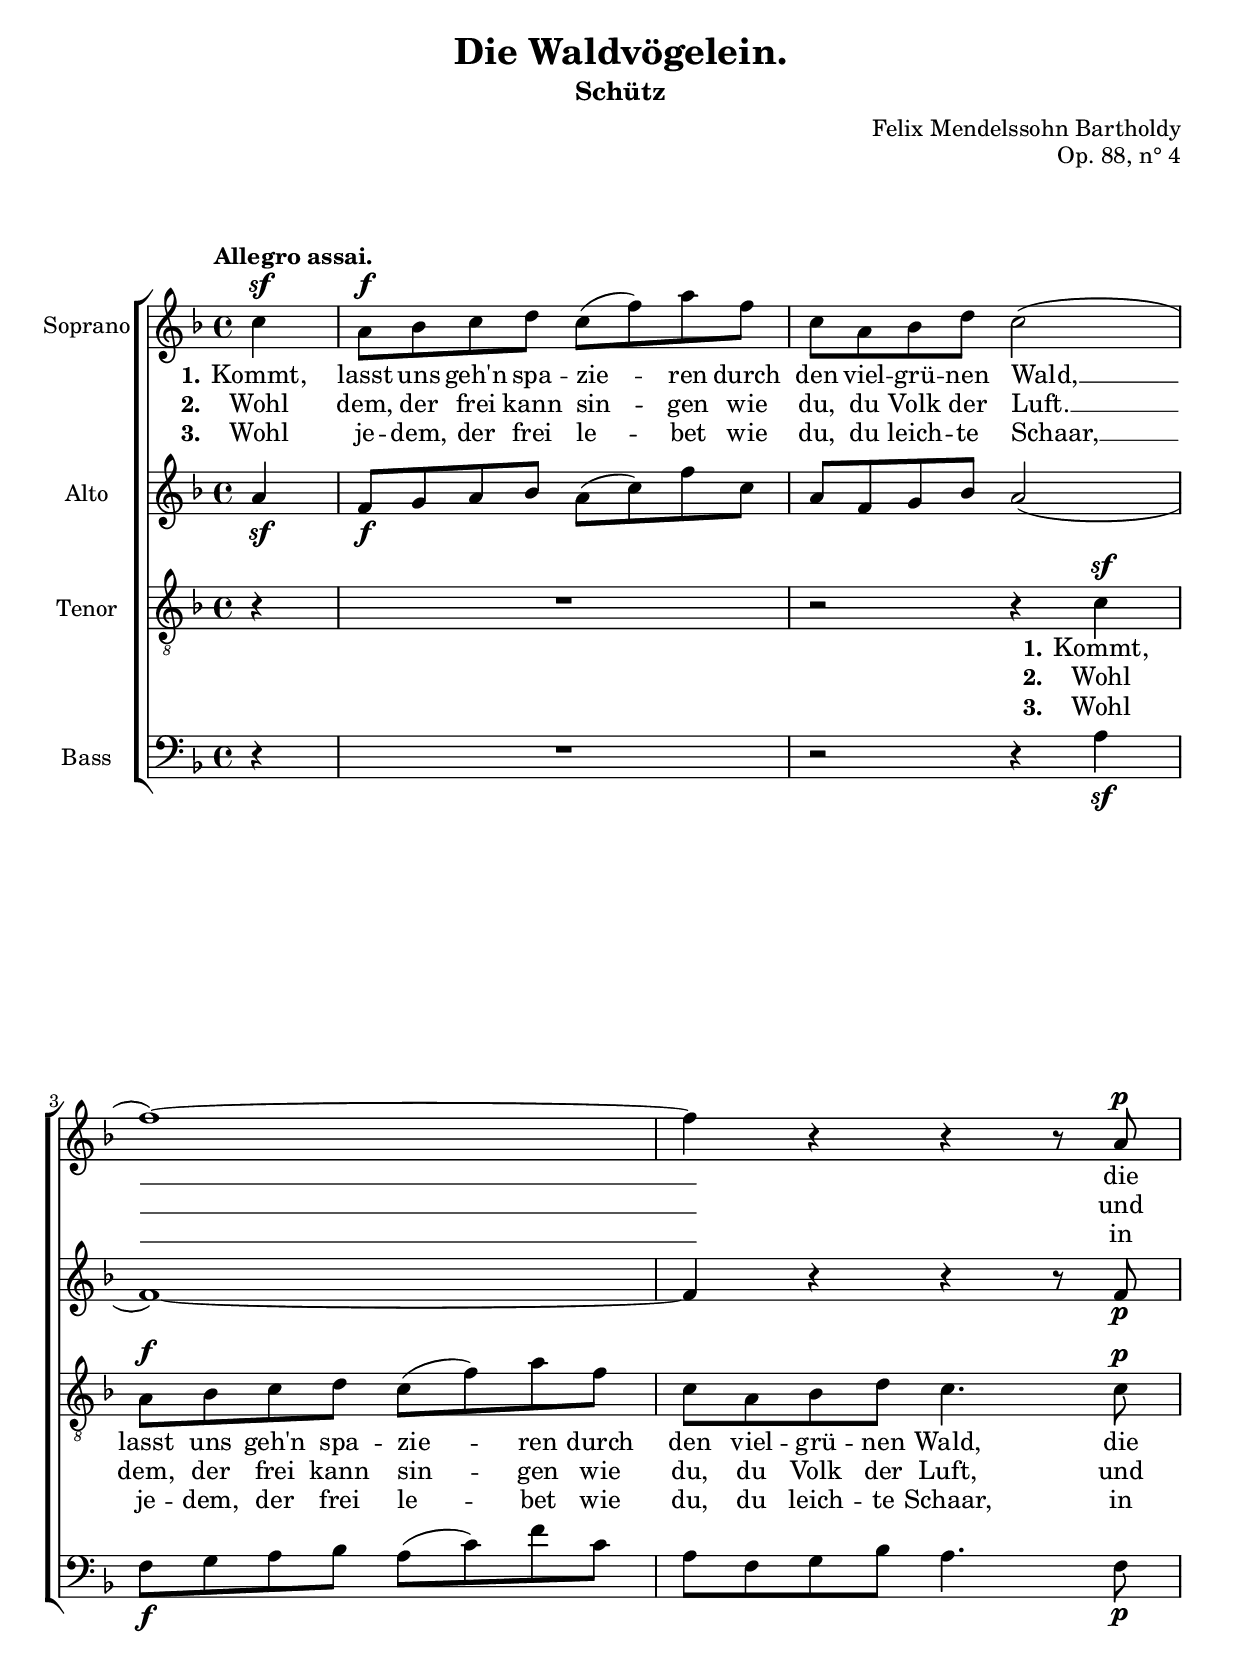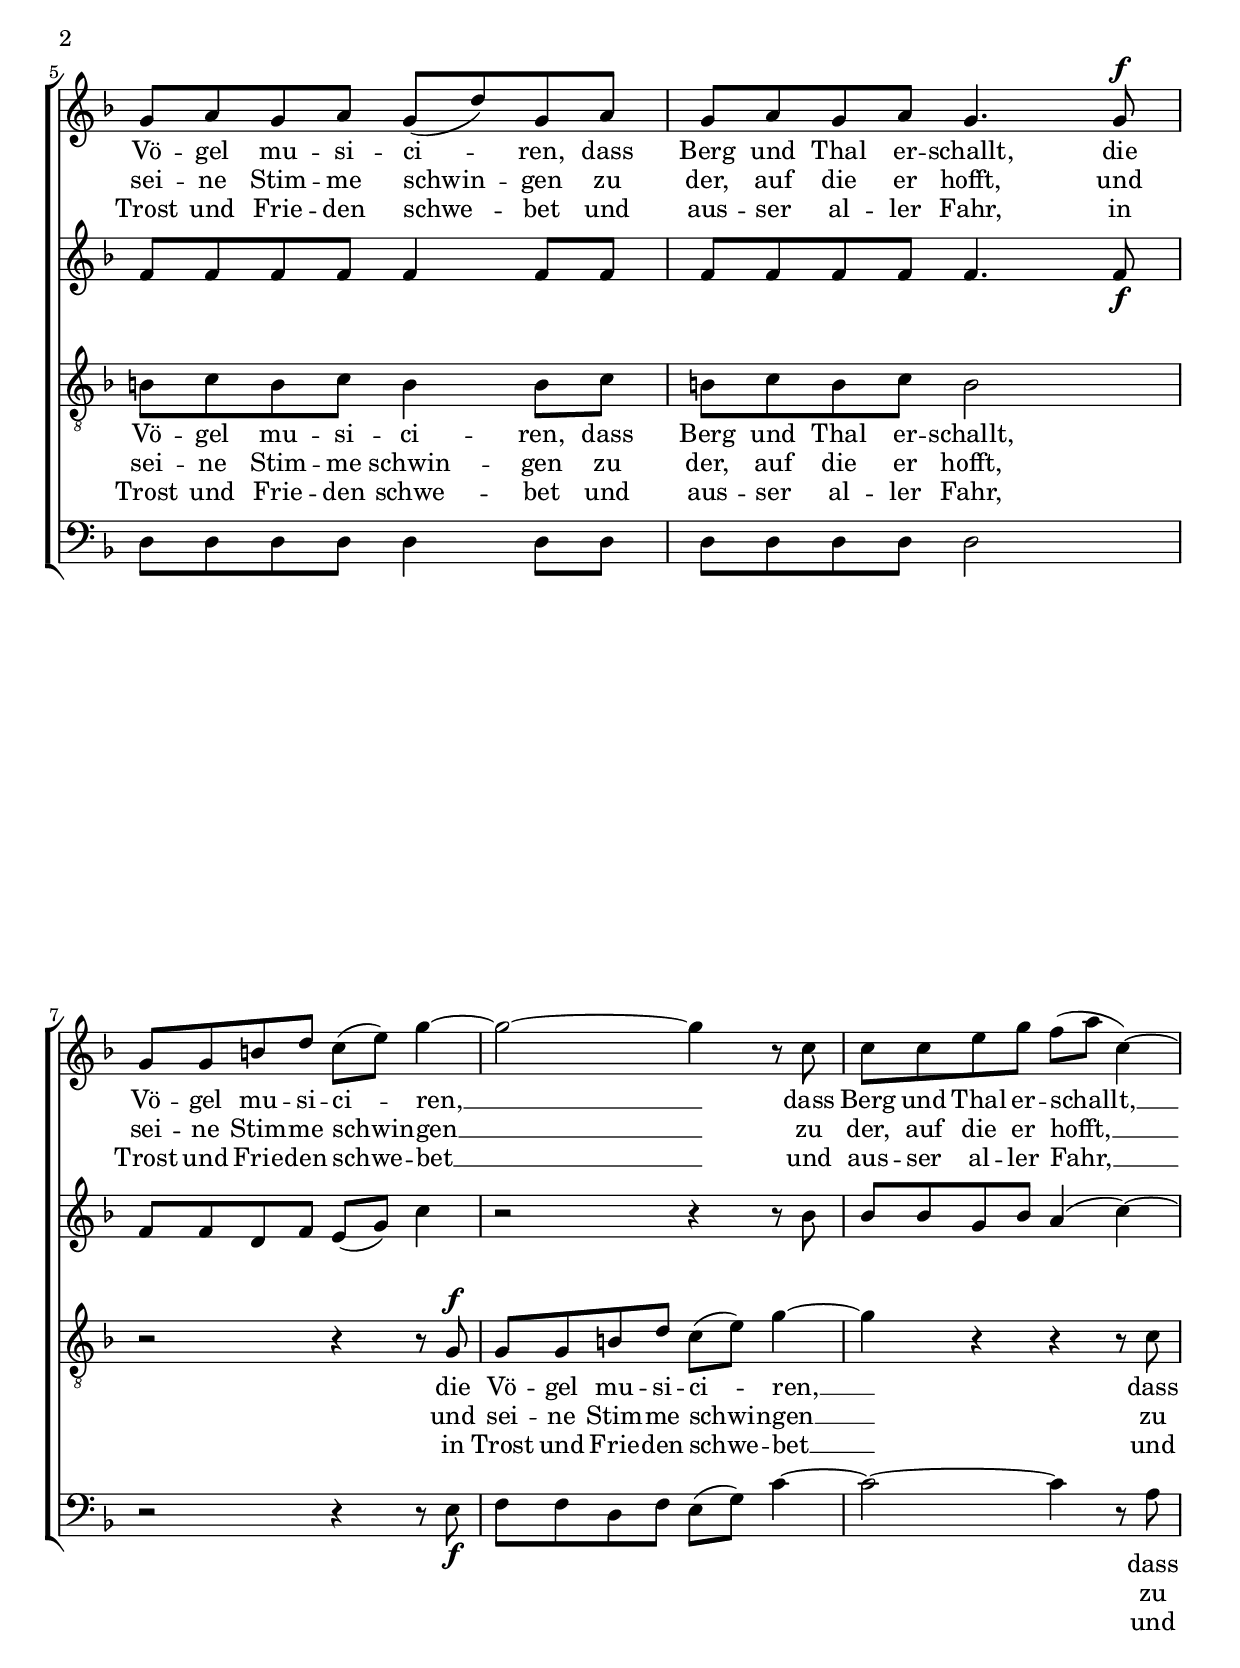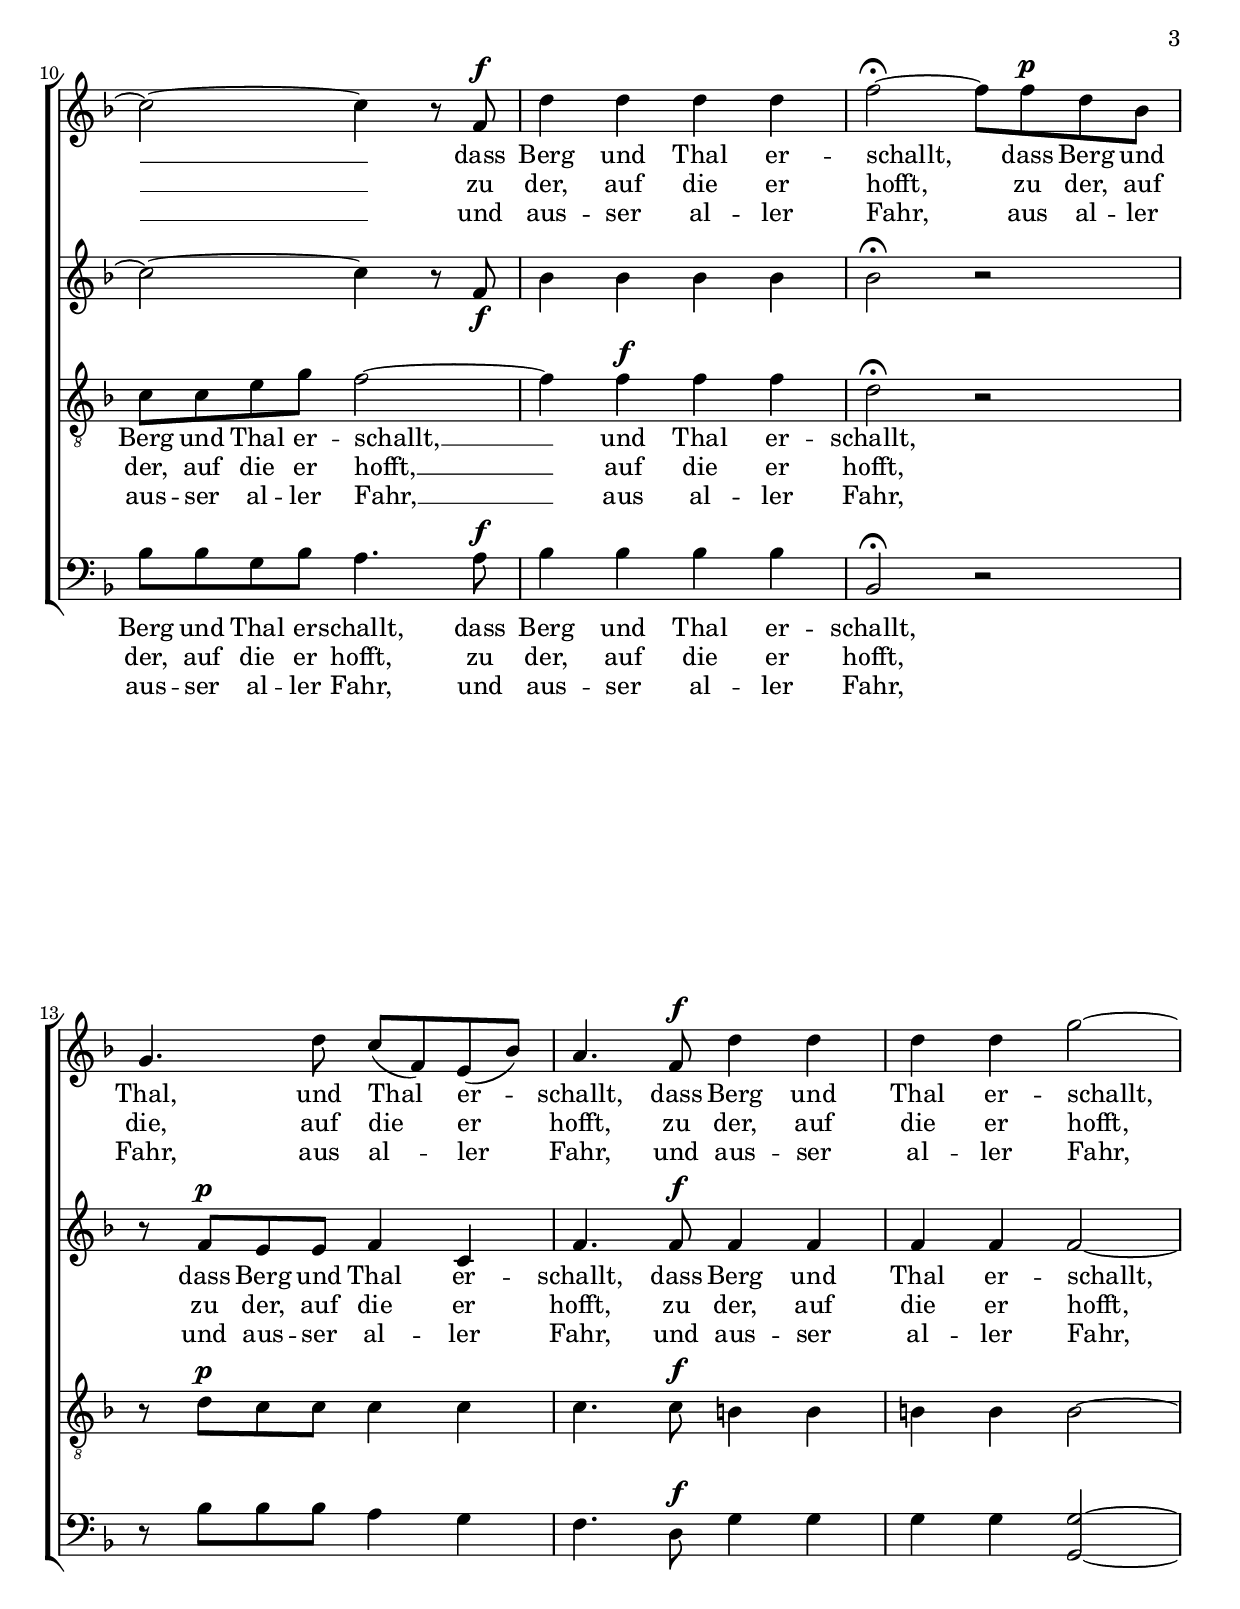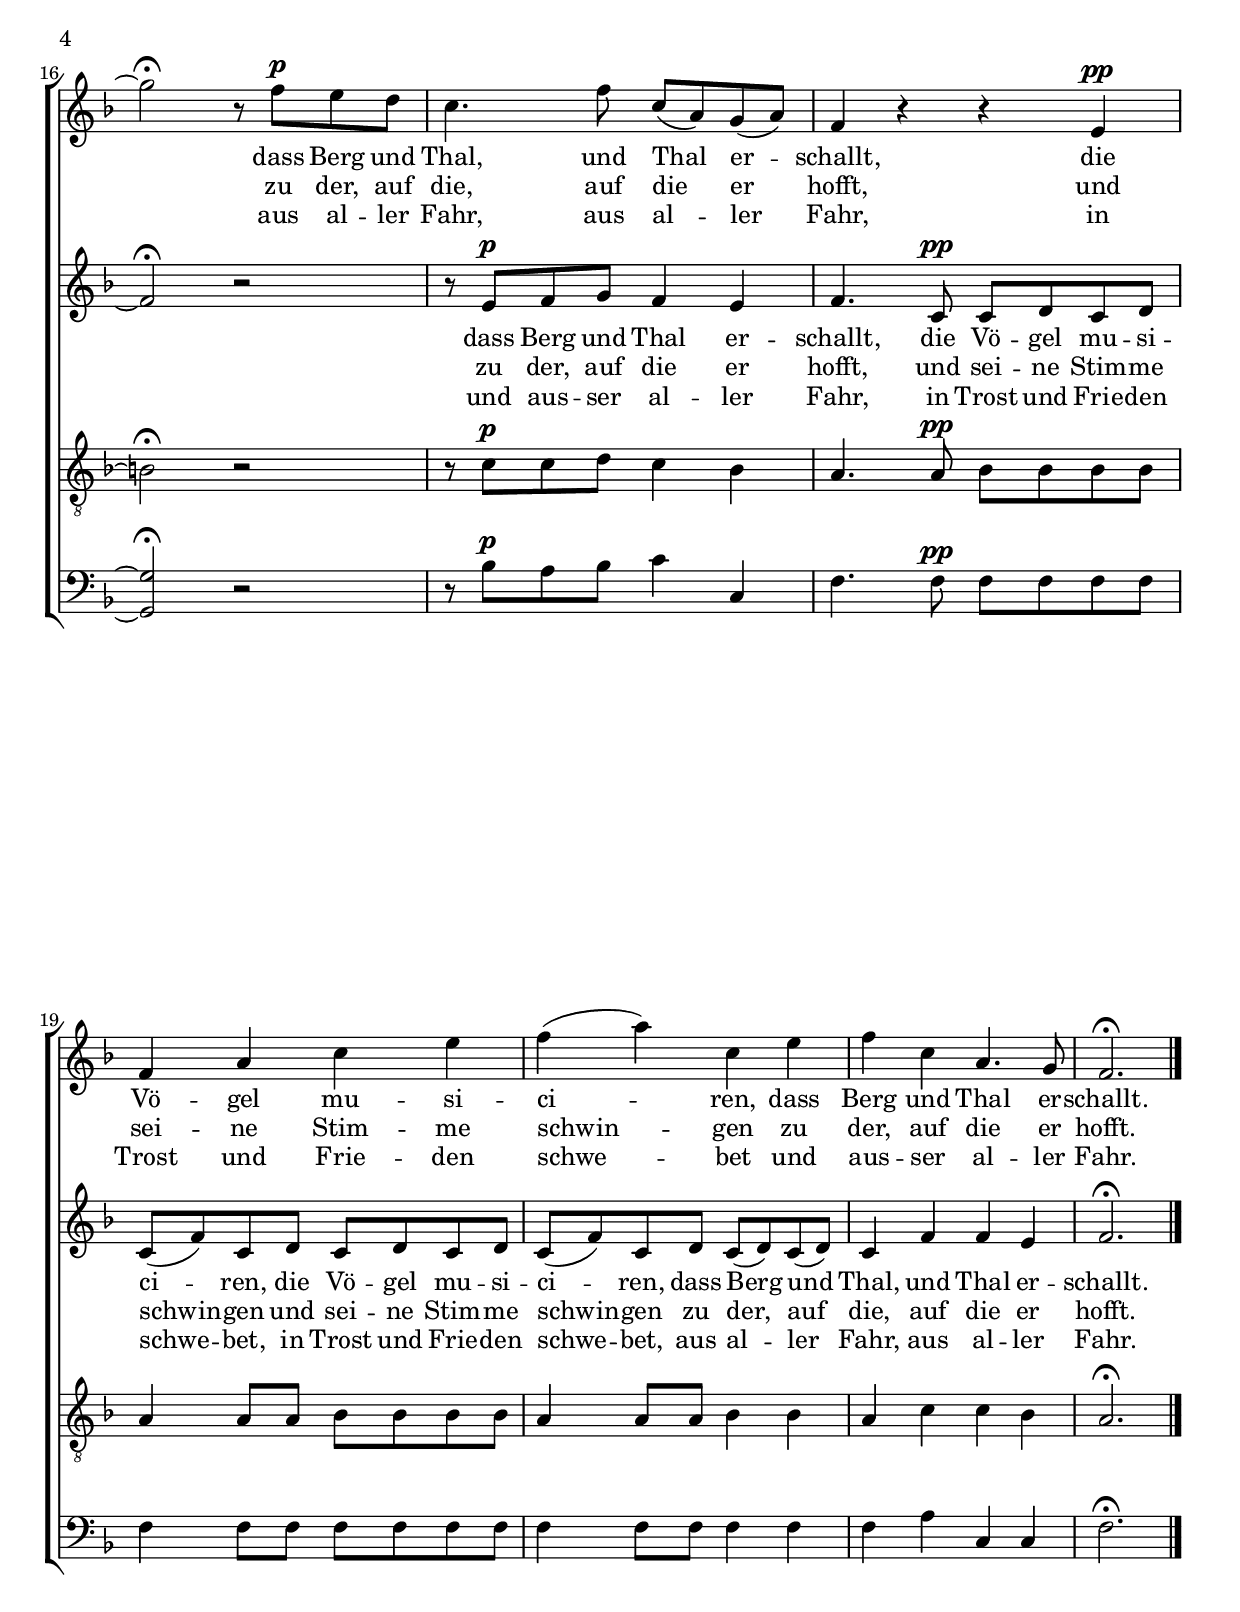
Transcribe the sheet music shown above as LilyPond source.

% Created on Sun May 17 15:54:11 CEST 2009
% Transcripted by Augustib Roche

\version "2.12.2"

\header {
	title = "Die Waldvögelein."
	subtitle = "Schütz"
	composer = "Felix Mendelssohn Bartholdy"
	opus = "Op. 88, n° 4"
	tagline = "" % laisser vide
}

\include "italiano.ly"

verseIS= \lyricmode {
	\set stanza = "1."	
	Kommt, lasst uns geh'n spa -- zie -- ren 
	durch den viel -- grü -- nen Wald, __
	die Vö -- gel mu -- si -- ci -- ren,
	dass Berg und Thal er -- schallt,
	die Vö -- gel mu -- si -- ci -- ren, __
	dass Berg und Thal er -- schallt, __
	dass Berg und Thal er -- schallt,
	dass Berg und Thal, und Thal er -- schallt,
	dass Berg und Thal er -- schallt,
	dass Berg und Thal, und Thal er -- schallt,
	die Vö -- gel mu -- si -- ci -- ren,
	dass Berg und Thal er -- schallt.
}
 
verseIIS= \lyricmode {
	\set stanza = "2."	
	Wohl dem, der frei kann sin -- gen wie du,
	du Volk der Luft. __
	und sei -- ne Stim -- me schwin -- gen 
	zu der, auf die er hofft,
	und sei -- ne Stim -- me schwin -- gen __
	zu der, auf die er hofft, __
	zu der, auf die er hofft,
	zu der, auf die, auf die er hofft,
	zu der, auf die er hofft,
	zu der, auf die, auf die er hofft,
	und sei -- ne Stim -- me schwin -- gen
	zu der, auf die er hofft.
}
 
verseIIIS= \lyricmode {
	\set stanza = "3."	
	Wohl je -- dem, der frei le -- bet wie du,
	du leich -- te Schaar, __
	in Trost und Frie -- den schwe -- bet
	und aus -- ser al -- ler Fahr,
	in Trost und Frie -- den schwe -- bet __
	und aus -- ser al -- ler Fahr, __
	und aus -- ser al -- ler Fahr,
	aus al -- ler Fahr,
	aus al -- ler Fahr,
	und aus -- ser al -- ler Fahr,
	aus al -- ler Fahr,
	aus al -- ler Fahr,
	in Trost und Frie -- den schwe -- bet
	und aus -- ser al -- ler Fahr.
}


verseIA= \lyricmode {
	\repeat unfold 45 { \skip 4 }	
	dass Berg und Thal er -- schallt,
	dass Berg und Thal er -- schallt,
	dass Berg und Thal er -- schallt,
	die Vö -- gel mu -- si -- ci -- ren,
	die Vö -- gel mu -- si -- ci -- ren,
	dass Berg und Thal, und Thal er -- schallt.
}

verseIIA= \lyricmode {
	\repeat unfold 45 { \skip 4 }	
	zu der, auf die er hofft,
	zu der, auf die er hofft,
	zu der, auf die er hofft,
	und sei -- ne Stim -- me schwin -- gen
	und sei -- ne Stim -- me schwin -- gen
	zu der, auf die, auf die er hofft.
}

verseIIIA= \lyricmode {
	\repeat unfold 45 { \skip 4 }	
	und aus -- ser al -- ler Fahr,
	und aus -- ser al -- ler Fahr,
	und aus -- ser al -- ler Fahr,
	in Trost und Frie -- den schwe -- bet,
	in Trost und Frie -- den schwe -- bet,
	aus al -- ler Fahr, aus al -- ler Fahr.
}


verseIT= \lyricmode {
	\set stanza = "1."	
	Kommt, lasst uns geh'n spa -- zie -- ren 
	durch den viel -- grü -- nen Wald,
	die Vö -- gel mu -- si -- ci -- ren,
	dass Berg und Thal er -- schallt,
	die Vö -- gel mu -- si -- ci -- ren, __
	dass Berg und Thal er -- schallt, __
	und Thal er -- schallt,
}

verseIIT= \lyricmode {
	\set stanza = "2."	
	Wohl dem, der frei kann sin -- gen wie du,
	du Volk der Luft,
	und sei -- ne Stim -- me schwin -- gen 
	zu der, auf die er hofft,
	und sei -- ne Stim -- me schwin -- gen __
	zu der, auf die er hofft, __
	auf die er hofft,
}

verseIIIT= \lyricmode {
	\set stanza = "3."	
	Wohl je -- dem, der frei le -- bet wie du,
	du leich -- te Schaar,
	in Trost und Frie -- den schwe -- bet
	und aus -- ser al -- ler Fahr,
	in Trost und Frie -- den schwe -- bet __
	und aus -- ser al -- ler Fahr, __
	aus al -- ler Fahr,
}


verseIB= \lyricmode {
	\repeat unfold 33 { \skip 4 }	
	dass Berg und Thal er -- schallt,
	dass Berg und Thal er -- schallt,
}

verseIIB= \lyricmode {
	\repeat unfold 33 { \skip 4 }	
	zu der, auf die er hofft,
	zu der, auf die er hofft,
}

verseIIIB= \lyricmode {
	\repeat unfold 33 { \skip 4 }	
	und aus -- ser al -- ler Fahr,
	und aus -- ser al -- ler Fahr,
}
 

staffSoprano = \new Staff  {
	\time 4/4
	\set Staff.instrumentName="Soprano"
	\set Staff.midiInstrument="choir aahs"
	\tempo "Allegro assai."
	\key fa \major
	\clef treble
	\relative do' { 	
		\context Voice = "melodySop" {
			\dynamicUp		
			\partial 4 do'4\sf
			la8\f sib do re do( fa) la fa
			do la sib re do2(
			fa1~)
			fa4 r r r8 la,\p
			sol la sol la sol( re') sol, la
			sol la sol la sol4. sol8\f
			sol sol si re do( mi) sol4~
			sol2~ sol4 r8 do,
			do do mi sol fa( la do,4~)
			do2~ do4 r8 fa,\f
			re'4 re re re
			fa2-\fermata~ fa8 fa\p re sib
			sol4. re'8 do( fa,) mi( sib')
			la4. fa8\f re'4 re
			re re sol2~
			sol-\fermata r8 fa\p mi re
			do4. fa8 do( la) sol( la)
			fa4 r r mi\pp
			fa la do mi
			fa( la) do, mi
			fa do la4. sol8
			fa2.-\fermata
			
		}

	\bar "|."
	}

}
staffAlto = \new Staff  {
	\set Staff.instrumentName="Alto"
	\set Staff.midiInstrument="choir aahs"
	\key fa \major
	\clef treble
	\relative do' {
	\context Voice = "melodyAlt" {
		\partial 4 la'4 \sf
		fa8\f sol la sib la( do) fa do
		la fa sol sib la2(
		fa1)~
		fa4 r r r8 fa\p
		fa fa fa fa fa4 fa8 fa
		fa fa fa fa fa4. fa8\f
		fa fa re fa mi( sol) do4
		r2 r4 r8 sib
		sib sib sol sib la4( do~)
		do2~ do4 r8 fa,8\f
		sib4 sib sib sib
		sib2\fermata r
		r8 \dynamicUp fa\p mi mi fa4 do
		fa4. fa8\f fa4 fa
		fa fa fa2~
		fa\fermata r
		r8 mi\p fa sol fa4 mi
		fa4. do8\pp do re do re
		do( fa) do re do re do re
		do( fa) do re do( re) do( re)
		do4 fa fa mi
		fa2.\fermata
	\bar "|."
	}
	}

}
staffTenor = \new Staff  {
	\set Staff.instrumentName="Tenor"
	\set Staff.midiInstrument="choir aahs"
	\key fa \major
	\clef "G_8"
	\relative do' { 	
		\context Voice = "melodyTen" {
			\dynamicUp		
			\partial 4 r4
			R1
			r2 r4 do\sf
			la8\f sib do re do( fa) la fa
			do la sib re do4. do8\p
			si do si do si4 si8 do
			si do si do si2
			r2 r4 r8 sol\f
			sol sol si re do( mi) sol4~
			sol r4 r r8 do,
			do do mi sol fa2~
			fa4 fa\f fa fa
			re2\fermata r
			r8 re\p do do do4 do
			do4. do8\f si4 si |
			si si si2~
			si\fermata r
			r8 do\p do re do4 sib
			la4. la8\pp sib sib sib sib
			la4 la8 la sib sib sib sib
			la4 la8 la sib4 sib
			la do do sib
			la2.\fermata
		}

	\bar "|."
	}

}
staffBass = \new Staff  {
	\set Staff.instrumentName="Bass"
	\set Staff.midiInstrument="choir aahs"
	\key fa \major
	\clef bass
	\relative do' { 
	\context Voice = "melodyBas" {
		\partial 4 r4
		R1
		r2 r4 la4 \sf
		fa8\f sol la sib la( do) fa do
		la fa sol sib la4. fa8\p
		re re re re re4 re8 re re
		re re re re2
		r2 r4 r8 mi\f
		fa fa re fa mi( sol) do4~
		do2~ do4 r8 \dynamicUp la
		sib sib sol sib la4. la8\f
		sib4 sib sib sib
		sib,2\fermata r
		r8 sib' sib sib la4 sol
		fa4. re8\f sol4 sol
		sol sol <sol sol,>2~
		<sol sol,>2\fermata r
		r8 sib\p la sib do4 do,
		fa4. fa8\pp fa fa fa fa
		fa4 fa8 fa fa fa fa fa
		fa4 fa8 fa fa4 fa
		fa la do, do
		fa2.\fermata
	\bar "|."
	}
	}
}


\score {
	\new ChoirStaff { <<
		\staffSoprano
		\context Lyrics = "lmelodySopLI" \lyricmode  { \lyricsto "melodySop" \verseIS }
		
		\context Lyrics = "lmelodySopLII" \lyricmode  { \lyricsto "melodySop" \verseIIS }
		
		\context Lyrics = "lmelodySopLIII" \lyricmode  { \lyricsto "melodySop" \verseIIIS }
		
		\staffAlto
		\context Lyrics = "lmelodyAltLI" \lyricmode  { \lyricsto "melodyAlt" \verseIA } 
		
		\context Lyrics = "lmelodyAltLII" \lyricmode  { \lyricsto "melodyAlt" \verseIIA }
		
		\context Lyrics = "lmelodyAltLIII" \lyricmode  { \lyricsto "melodyAlt" \verseIIIA }
		
		\staffTenor
		\context Lyrics = "lmelodyTenLI" \lyricmode  { \lyricsto "melodyTen" \verseIT }
		
		\context Lyrics = "lmelodyTenLII" \lyricmode  { \lyricsto "melodyTen" \verseIIT }
		
		\context Lyrics = "lmelodyTenLIII" \lyricmode  { \lyricsto "melodyTen" \verseIIIT }
		
		\staffBass
		\context Lyrics = "lmelodyBasLI" \lyricmode  { \lyricsto "melodyBas" \verseIB }
		
		\context Lyrics = "lmelodyBasLII" \lyricmode  { \lyricsto "melodyBas" \verseIIB }
		
		\context Lyrics = "lmelodyBasLIII" \lyricmode  { \lyricsto "melodyBas" \verseIIIB }
	>> }
	
	\midi {
	}

	\layout  {
		% #(layout-set-staff-size 18)
	}
}

\paper { %{
	between-system-space = 0.8\cm
	between-system-padding = #0.5	
	bottom-margin = #4
	%}
}

